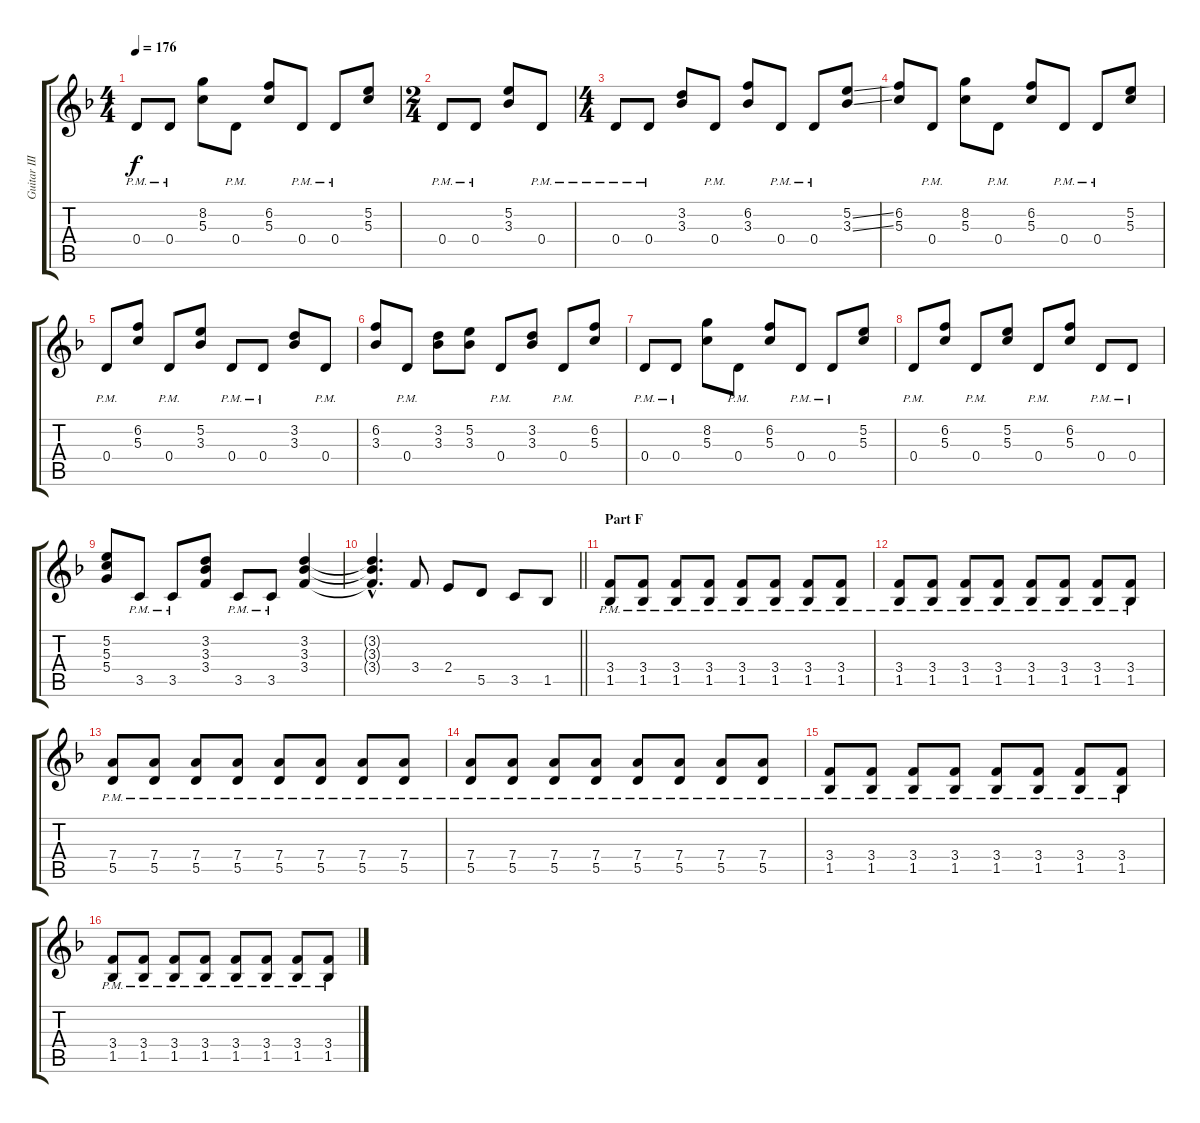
\track ("Guitar III (Kazuma)" "Guitar III") {instrument distortionguitar}
\staff {score tabs}
\tuning (E4 B3 G3 D3 A2 D2) {hide}
\ts (4 4)
\tempo 176
\clef g2
\ks f
0.4{pm}.8{dy f} 0.4{pm}.8 (8.2 5.3).8 0.4{pm}.8 (6.2 5.3).8 0.4{pm}.8 0.4{pm}.8 (5.2 5.3).8 |
\ts (2 4)
0.4{pm}.8 0.4{pm}.8 (5.2 3.3).8 0.4{pm}.8 |
\ts (4 4)
0.4{pm}.8 0.4{pm}.8 (3.2 3.3).8 0.4{pm}.8 (6.2 3.3).8 0.4{pm}.8 0.4{pm}.8 (5.2{ss} 3.3{ss}).8 |
(6.2 5.3).8 0.4{pm}.8 (8.2 5.3).8 0.4{pm}.8 (6.2 5.3).8 0.4{pm}.8 0.4{pm}.8 (5.2 5.3).8 |
0.4{pm}.8 (6.2 5.3).8 0.4{pm}.8 (5.2 3.3).8 0.4{pm}.8 0.4{pm}.8 (3.2 3.3).8 0.4{pm}.8 |
(6.2 3.3).8 0.4{pm}.8 (3.2 3.3).8 (5.2 3.3).8 0.4{pm}.8 (3.2 3.3).8 0.4{pm}.8 (6.2 5.3).8 |
0.4{pm}.8 0.4{pm}.8 (8.2 5.3).8 0.4{pm}.8 (6.2 5.3).8 0.4{pm}.8 0.4{pm}.8 (5.2 5.3).8 |
0.4{pm}.8 (6.2 5.3).8 0.4{pm}.8 (5.2 5.3).8 0.4{pm}.8 (6.2 5.3).8 0.4{pm}.8 0.4{pm}.8 |
(5.2 5.3 5.4).8 3.5{pm}.8 3.5{pm}.8 (3.2 3.3 3.4).8 3.5{pm}.8 3.5{pm}.8 (3.2 3.3 3.4).4 |
\barLineRight lightlight
(3.2{hac t} 3.3{hac t} 3.4{hac t}).4{d} 3.4.8 2.4.8 5.5.8 3.5.8 1.5.8 |
\section ("" "Part F")
(3.4{pm} 1.5{pm}).8 (3.4{pm} 1.5{pm}).8 (3.4{pm} 1.5{pm}).8 (3.4{pm} 1.5{pm}).8 (3.4{pm} 1.5{pm}).8 (3.4{pm} 1.5{pm}).8 (3.4{pm} 1.5{pm}).8 (3.4{pm} 1.5{pm}).8 |
(3.4{pm} 1.5{pm}).8 (3.4{pm} 1.5{pm}).8 (3.4{pm} 1.5{pm}).8 (3.4{pm} 1.5{pm}).8 (3.4{pm} 1.5{pm}).8 (3.4{pm} 1.5{pm}).8 (3.4{pm} 1.5{pm}).8 (3.4{pm} 1.5{pm}).8 |
(7.4{pm} 5.5{pm}).8 (7.4{pm} 5.5{pm}).8 (7.4{pm} 5.5{pm}).8 (7.4{pm} 5.5{pm}).8 (7.4{pm} 5.5{pm}).8 (7.4{pm} 5.5{pm}).8 (7.4{pm} 5.5{pm}).8 (7.4{pm} 5.5{pm}).8 |
(7.4{pm} 5.5{pm}).8 (7.4{pm} 5.5{pm}).8 (7.4{pm} 5.5{pm}).8 (7.4{pm} 5.5{pm}).8 (7.4{pm} 5.5{pm}).8 (7.4{pm} 5.5{pm}).8 (7.4{pm} 5.5{pm}).8 (7.4{pm} 5.5{pm}).8 |
(3.4{pm} 1.5{pm}).8 (3.4{pm} 1.5{pm}).8 (3.4{pm} 1.5{pm}).8 (3.4{pm} 1.5{pm}).8 (3.4{pm} 1.5{pm}).8 (3.4{pm} 1.5{pm}).8 (3.4{pm} 1.5{pm}).8 (3.4{pm} 1.5{pm}).8 |
(3.4{pm} 1.5{pm}).8 (3.4{pm} 1.5{pm}).8 (3.4{pm} 1.5{pm}).8 (3.4{pm} 1.5{pm}).8 (3.4{pm} 1.5{pm}).8 (3.4{pm} 1.5{pm}).8 (3.4{pm} 1.5{pm}).8 (3.4{pm} 1.5{pm}).8
